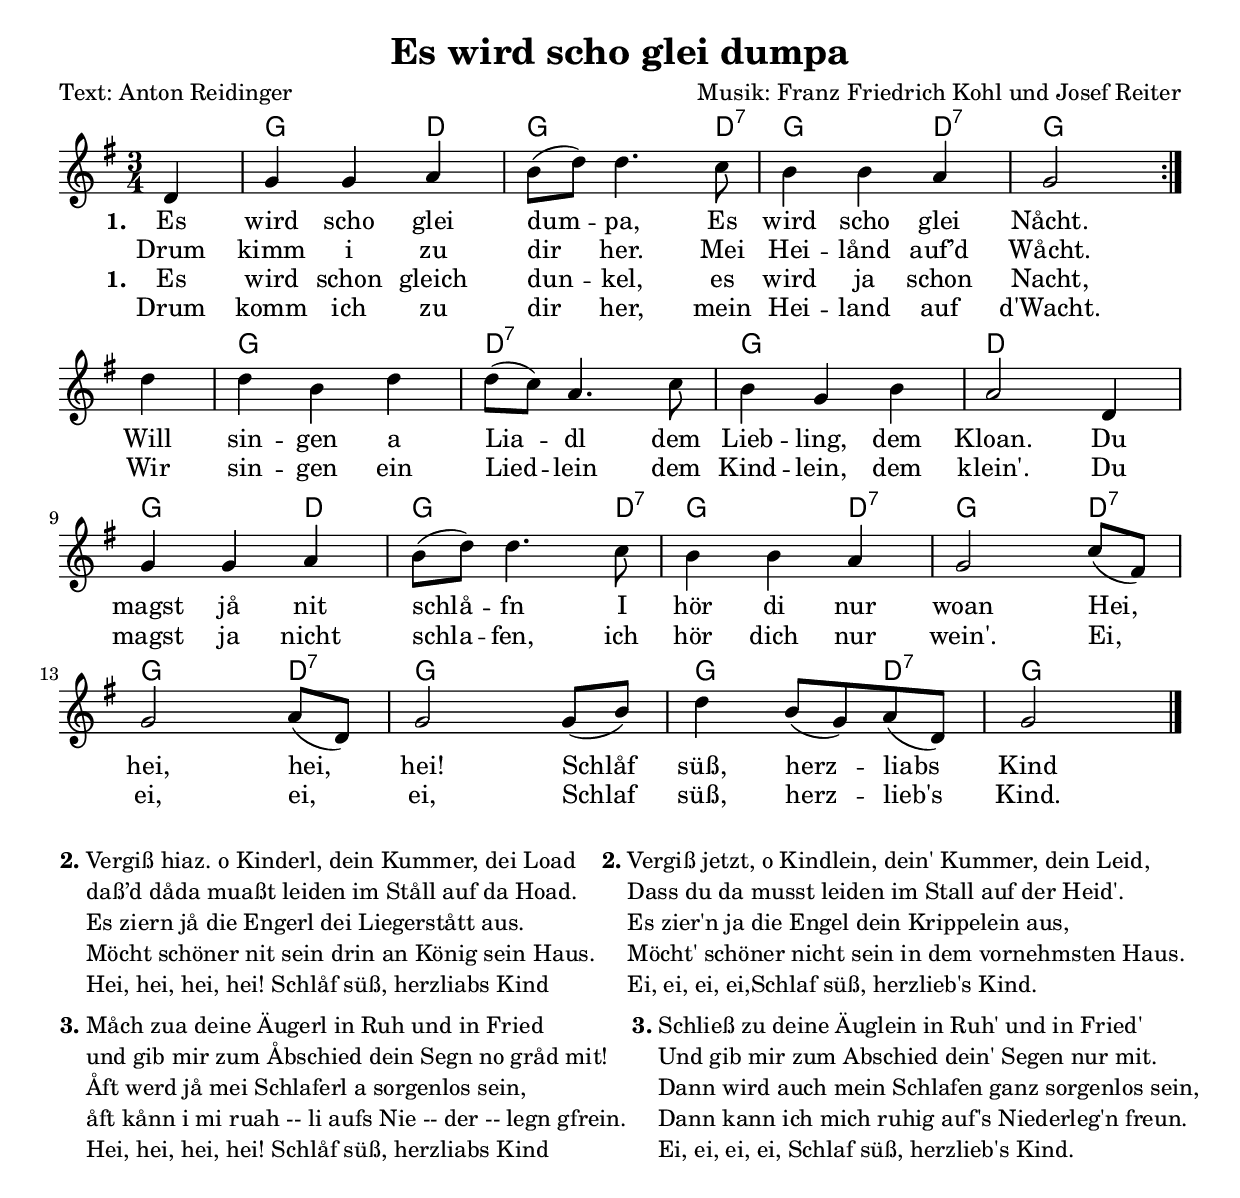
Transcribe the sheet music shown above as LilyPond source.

% ****************************************************************
% *** Created on Sat Nov 19 22:24:02 CET 2011 by Wolfgang Pilz ***
% ****************************************************************

% *** Vorspann                                                 ***
\version "2.12.3"
\include "deutsch.ly"
\include "default.ly"

%#(set-default-paper-size "a5")
%#(set-global-staff-size 16)

\header {
	title = "Es wird scho glei dumpa"
 	composer = "Musik: Franz Friedrich Kohl und Josef Reiter"
 	poet = "Text: Anton Reidinger"
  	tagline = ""
}


% ****************************************************************
% *** Text und Melodie                                         ***
% ****************************************************************
 
Melodie = \relative c'         
  { 	
 % Type notes here 
   \partial4 
  \repeat volta 2 {d4
  g g a
  h8( d) d4. c8
  h4 h a
  g2 
  }
  \break
  d'4
  d h d
  d8(c) a4. c8
  h4 g h
  a2 
 
  d,4 
  g g a
  h8( d) d4. c8
  h4 h a
  g2

  c8 (fis,) 
   \break
  g2  
  a8 (d,) 
  g2 g8 (h)
  d4 h8 (g) a (d,) 
  g2 \bar "|."
}


Akkorde = \chordmode { \germanChords
   s4 g2 d4 g2 s8 d8:7
   g2 d4:7 g2.
   
   g2. d:7 g d g2 d4
   g2 s8 d8:7 g2 d4:7 g2 d4:7
    g2 d4:7 g2.
   g2 d4:7 g2
}

Text = \lyricmode {
  \set stanza = "1."
{
  Es wird scho glei dum -- pa, 
  Es wird scho glei Nåcht. 

  Will sin -- gen a Lia -- dl 
  dem Lieb -- ling, dem Kloan.
  Du magst jå nit schlå -- fn
  I hör di nur woan
  Hei, hei, hei, hei!
  Schlåf süß, herz -- liabs Kind
}
}
Wdh = \lyricmode {
  Drum kimm i zu dir her. 
  Mei Hei -- lånd auf’d Wåcht.
}


Textd = \lyricmode {
  \set stanza = "1."
{
  Es wird schon gleich dun -- kel, es wird ja schon Nacht,
Wir sin -- gen ein Lied -- lein dem Kind -- lein, dem klein'.
Du magst ja nicht schla -- fen, ich hör dich nur wein'.
Ei, ei, ei, ei,
Schlaf süß, herz -- lieb's Kind.
}
}
Wdhd = \lyricmode {
  Drum komm ich zu dir her, mein Hei -- land auf d'Wacht.
}


% ****************************************************************
% *** Generierung                                              ***
% ****************************************************************

\score{
  <<
    \new ChordNames {\Akkorde}
    \new Voice = "Melodie" {
      %      \autoBeamOff
      \clef violin
      \key g \major
      \time 3/4
      \Melodie
    }
    \new Lyrics = Strophe \lyricsto Melodie \Text
    \new Lyrics = Strophe \lyricsto Melodie \Wdh
    \new Lyrics = Strophe \lyricsto Melodie \Textd
    \new Lyrics = Strophe \lyricsto Melodie \Wdhd
  >>
  %\midi {}
}
  


\markup {
  % \fill-line { \larger
    \hspace #0.1 
     \column {
      \hspace #0.3 
      \line { 
        \bold "2."
        \column {
  "Vergiß hiaz. o Kinderl, dein Kummer, dei Load  "
  "daß’d dåda muaßt leiden im Ståll auf da Hoad."
  "Es ziern jå die Engerl dei Liegerstått aus."
  "Möcht schöner nit sein drin an König sein Haus."
  "Hei, hei, hei, hei! Schlåf süß, herzliabs Kind"
        }
        
        \bold "2."
        \column {
  "Vergiß jetzt, o Kindlein, dein' Kummer, dein Leid,"
"Dass du da musst leiden im Stall auf der Heid'."
"Es zier'n ja die Engel dein Krippelein aus,"
"Möcht' schöner nicht sein in dem vornehmsten Haus."
"Ei, ei, ei, ei,Schlaf süß, herzlieb's Kind."
        }
      }
    }
    % }
    \hspace #0.1 
}
  \markup {
    % \fill-line { \larger
    \hspace #0.1 
     \column {
     \hspace #0.3 
      \line { 
        \bold "3."
        \column {
  "Måch zua deine Äugerl in Ruh und in Fried"
  "und gib mir zum Åbschied dein Segn no gråd mit!"
  "Åft werd jå mei Schlaferl a sorgenlos sein,"
  "åft kånn i mi ruah -- li aufs Nie -- der -- legn gfrein."
  "Hei, hei, hei, hei! Schlåf süß, herzliabs Kind"
        }
        
        \bold "3."
        \column {
  "Schließ zu deine Äuglein in Ruh' und in Fried'"
"Und gib mir zum Abschied dein' Segen nur mit."
"Dann wird auch mein Schlafen ganz sorgenlos sein,"
"Dann kann ich mich ruhig auf's Niederleg'n freun."
"Ei, ei, ei, ei, Schlaf süß, herzlieb's Kind."
        }
      }


      %      \hspace #0.3 
      % \italic \smaller
      %\line { 
      %"Gesetzt von Wolfgang Pilz"
      %        \general-align #Y #DOWN {
      %        \epsfile #X #3 #"publicdomain.eps"
    %}
  %}      
         
     }   
  \hspace #0.1 
  % }
}
